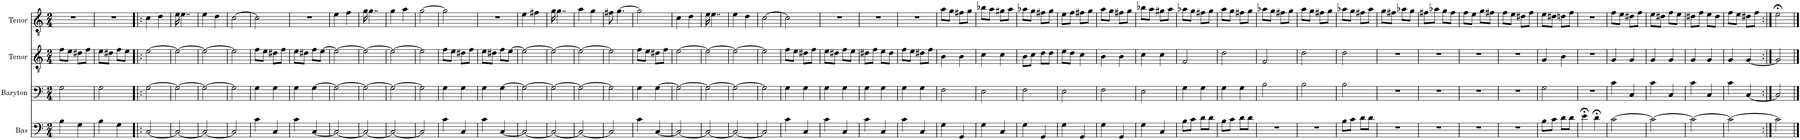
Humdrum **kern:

**kern	**kern	**kern	**kern
*part4	*part3	*part2	*part1
*staff4	*staff3	*staff2	*staff1
*I"Bas	*I"Baryton	*I"Tenor	*I"Tenor
*I'B.	*I'Bar.	*I'T.	*I'T.
*clefF4	*clefF4	*clefGv2	*clefGv2
*k[]	*k[]	*k[]	*k[]
*M2/4	*M2/4	*M2/4	*M2/4
=1	=1	=1	=1
4B\	2G\	8f\L	2r
.	.	8e\J	.
4G\	.	8d#X\L	.
.	.	8f\J	.
=2	=2	=2	=2
4B\	2G\	8e\L	2r
.	.	8d#X\J	.
4G\	.	8f\L	.
.	.	8e\J	.
=3!|:	=3!|:	=3!|:	=3!|:
[2C/	[2G\	[2e\	4c\
.	.	.	4d\
=4	=4	=4	=4
2C/_	2G\_	2e\_	16e\
.	.	.	4..e\
=5	=5	=5	=5
2C/_	2G\_	2e\_	4e\
.	.	.	4d\
=6	=6	=6	=6
2C/]	2G\]	2e\]	[2c\
=7	=7	=7	=7
4c\	4G\	8f\L	2c\]
.	.	8e\J	.
4C/	4G\	8d#X\L	.
.	.	8f\J	.
=8	=8	=8	=8
4c\	4G\	8e\L	2r
.	.	8d#X\J	.
[4C/	[4G\	8f\L	.
.	.	[8e\J	.
=9	=9	=9	=9
2C/_	2G\_	2e\_	4e\
.	.	.	4f\
=10	=10	=10	=10
2C/_	2G\_	2e\_	16g\
.	.	.	4..g\
=11	=11	=11	=11
2C/_	2G\_	2e\_	4g\
.	.	.	4a\
=12	=12	=12	=12
2C/]	2G\]	2e\]	[2g\
=13	=13	=13	=13
4c\	4G\	8f\L	2g\]
.	.	8e\J	.
4C/	4G\	8d#X\L	.
.	.	8f\J	.
=14	=14	=14	=14
4c\	4G\	8e\L	2r
.	.	8d#X\J	.
[4C/	[4G\	8f\L	.
.	.	[8e\J	.
=15	=15	=15	=15
2C/_	2G\_	2e\_	4e\
.	.	.	4f#X\
=16	=16	=16	=16
2C/_	2G\_	2e\_	16g\
.	.	.	4..g\
=17	=17	=17	=17
2C/_	2G\_	2e\_	4a\
.	.	.	4g\
=18	=18	=18	=18
2C/]	2G\]	2e\]	8f#X\
.	.	.	[4.g\
=19	=19	=19	=19
4c\	4G\	8f\L	2g\]
.	.	8e\J	.
[4C/	[4G\	8d#X\L	.
.	.	8f\J	.
=20	=20	=20	=20
2C/_	2G\_	[2e\	4c\
.	.	.	4d\
=21	=21	=21	=21
2C/_	2G\_	2e\_	16e\
.	.	.	4..e\
=22	=22	=22	=22
2C/_	2G\_	2e\_	4e\
.	.	.	4d\
=23	=23	=23	=23
2C/]	2G\]	2e\]	[2c\
=24	=24	=24	=24
4c\	4G\	8f\L	2c\]
.	.	8e\J	.
4C/	4G\	8d#X\L	.
.	.	8f\J	.
=25	=25	=25	=25
4c\	4G\	8e\L	2r
.	.	8d#X\J	.
4C/	4G\	8f\L	.
.	.	8e\J	.
=26	=26	=26	=26
4c\	4G\	8d#X\L	2r
.	.	8f\J	.
4C/	4G\	8e\L	.
.	.	8d#\J	.
=27	=27	=27	=27
4c\	4G\	8f\L	2r
.	.	8e\J	.
4C/	4G\	8d#X\L	.
.	.	8f\J	.
=28	=28	=28	=28
4G\	2F\	4B\	8a\L
.	.	.	8g\J
4GG/	.	4B\	8f#X\L
.	.	.	8g\J
=29	=29	=29	=29
4G\	2E\	4c\	8b-X\L
.	.	.	8a\J
4C/	.	4c\	8g#X\L
.	.	.	8a\J
=30	=30	=30	=30
4G\	2F\	8B\L	8a-X\L
.	.	8c\J	8g\J
4GG/	.	8d\L	8f#X\L
.	.	8d\J	8g\J
=31	=31	=31	=31
4G\	2E\	8e\L	8e\L
.	.	8d\J	8f\J
4GG/	.	4c\	8f#X\L
.	.	.	8g\J
=32	=32	=32	=32
4G\	2F\	4B\	8a\L
.	.	.	8g\J
4GG/	.	4B\	8f#X\L
.	.	.	8g\J
=33	=33	=33	=33
4G\	2E\	4c\	8b-X\L
.	.	.	8a\J
4C/	.	4c\	8g#X\L
.	.	.	8a\J
=34	=34	=34	=34
8B\L	4G\	2F/	8a-X\L
8c\J	.	.	8g\J
8d\L	4G\	.	8f#X\L
8d\J	.	.	8g\J
=35	=35	=35	=35
8B\L	4G\	2d\	8a\L
8c\J	.	.	8g\J
8d\L	4G\	.	8f#X\L
8d\J	.	.	8g\J
=36	=36	=36	=36
2r	2B\	2F/	8a-X\L
.	.	.	8g\J
.	.	.	8f#X\L
.	.	.	8g\J
=37	=37	=37	=37
2r	2B\	2d\	8a\L
.	.	.	8g\J
.	.	.	8f#X\L
.	.	.	8g\J
=38	=38	=38	=38
8B\L	2B\	2d\	8a-X\L
8c\J	.	.	8g\J
8d\L	.	.	8f#X\L
8d\J	.	.	8a-\J
=39	=39	=39	=39
2r	2r	2r	8g\L
.	.	.	8f#X\J
.	.	.	8a-X\L
.	.	.	8g\J
=40	=40	=40	=40
2r	2r	2r	8f#X\L
.	.	.	8a-X\J
.	.	.	8g\L
.	.	.	8f#\J
=41	=41	=41	=41
2r	2r	2r	8f\L
.	.	.	8e\J
.	.	.	8g\L
.	.	.	8f#X\J
=42	=42	=42	=42
2r	2r	2r	8f\L
.	.	.	8e\J
.	.	.	8d#X\L
.	.	.	8f\J
=43	=43	=43	=43
8B\L	2G\	4G/	8e\L
8c\J	.	.	8d#X\J
8d\L	.	4B\	8dn\L
8d\J	.	.	8f\J
=44	=44	=44	=44
4e;<\	2r	2r	2r
4d;<\	.	.	.
=45	=45	=45	=45
[2c\	4c\	4G/	8f\L
.	.	.	8e\J
.	4C/	4G/	8d#X\L
.	.	.	8f\J
=46	=46	=46	=46
2c\_	4c\	4G/	8e\L
.	.	.	8d#X\J
.	4C/	4G/	8f\L
.	.	.	8e\J
=47	=47	=47	=47
2c\_	4c\	4G/	8d#X\L
.	.	.	8f\J
.	4C/	4G/	8e\L
.	.	.	8d#\J
=48	=48	=48	=48
2c\_	4c\	4G/	8f\L
.	.	.	8e\J
.	[4C/	[4G/	8d#X\L
.	.	.	8f\J
=49:|!	=49:|!	=49:|!	=49:|!
2c\]	2C/]	2G/]	2e;<\
==	==	==	==
*-	*-	*-	*-
